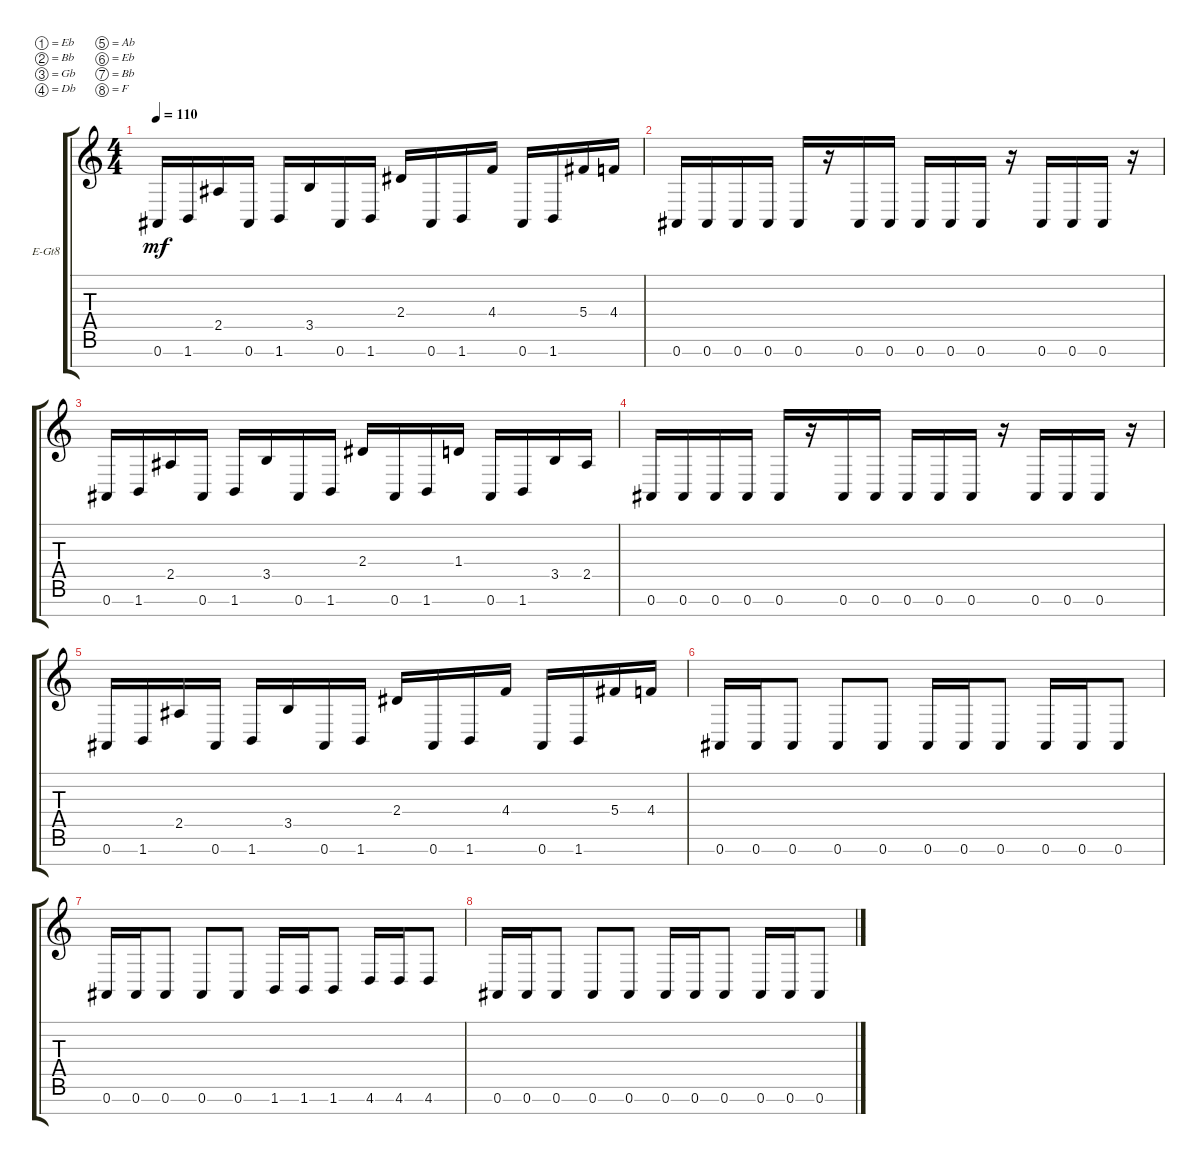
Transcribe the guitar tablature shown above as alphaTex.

\defaultSystemsLayout 4
\bracketExtendMode groupsimilarinstruments
\firstSystemTrackNameOrientation horizontal
\otherSystemsTrackNameOrientation horizontal
\track ("Ilya Kosenkov" "E-Gt8") {instrument distortionguitar}
\staff {score tabs}
\tuning (Eb4 Bb3 Gb3 Db3 Ab2 Eb2 Bb1 F1)
\ts (4 4)
\tempo 110
\clef g2
\ks c
0.7.16{dy mf} 1.7.16 2.5.16 0.7.16 1.7.16 3.5.16 0.7.16 1.7.16 2.4.16 0.7.16 1.7.16 4.4.16 0.7.16 1.7.16 5.4.16 4.4.16 |
0.7.16 0.7.16 0.7.16 0.7.16 0.7.16 r.16 0.7.16 0.7.16 0.7.16 0.7.16 0.7.16 r.16 0.7.16 0.7.16 0.7.16 r.16 |
0.7.16 1.7.16 2.5.16 0.7.16 1.7.16 3.5.16 0.7.16 1.7.16 2.4.16 0.7.16 1.7.16 1.4.16 0.7.16 1.7.16 3.5.16 2.5.16 |
0.7.16 0.7.16 0.7.16 0.7.16 0.7.16 r.16 0.7.16 0.7.16 0.7.16 0.7.16 0.7.16 r.16 0.7.16 0.7.16 0.7.16 r.16 |
0.7.16 1.7.16 2.5.16 0.7.16 1.7.16 3.5.16 0.7.16 1.7.16 2.4.16 0.7.16 1.7.16 4.4.16 0.7.16 1.7.16 5.4.16 4.4.16 |
0.7.16 0.7.16 0.7.8 0.7.8 0.7.8 0.7.16 0.7.16 0.7.8 0.7.16 0.7.16 0.7.8 |
0.7.16 0.7.16 0.7.8 0.7.8 0.7.8 1.7.16 1.7.16 1.7.8 4.7.16 4.7.16 4.7.8 |
0.7.16 0.7.16 0.7.8 0.7.8 0.7.8 0.7.16 0.7.16 0.7.8 0.7.16 0.7.16 0.7.8
